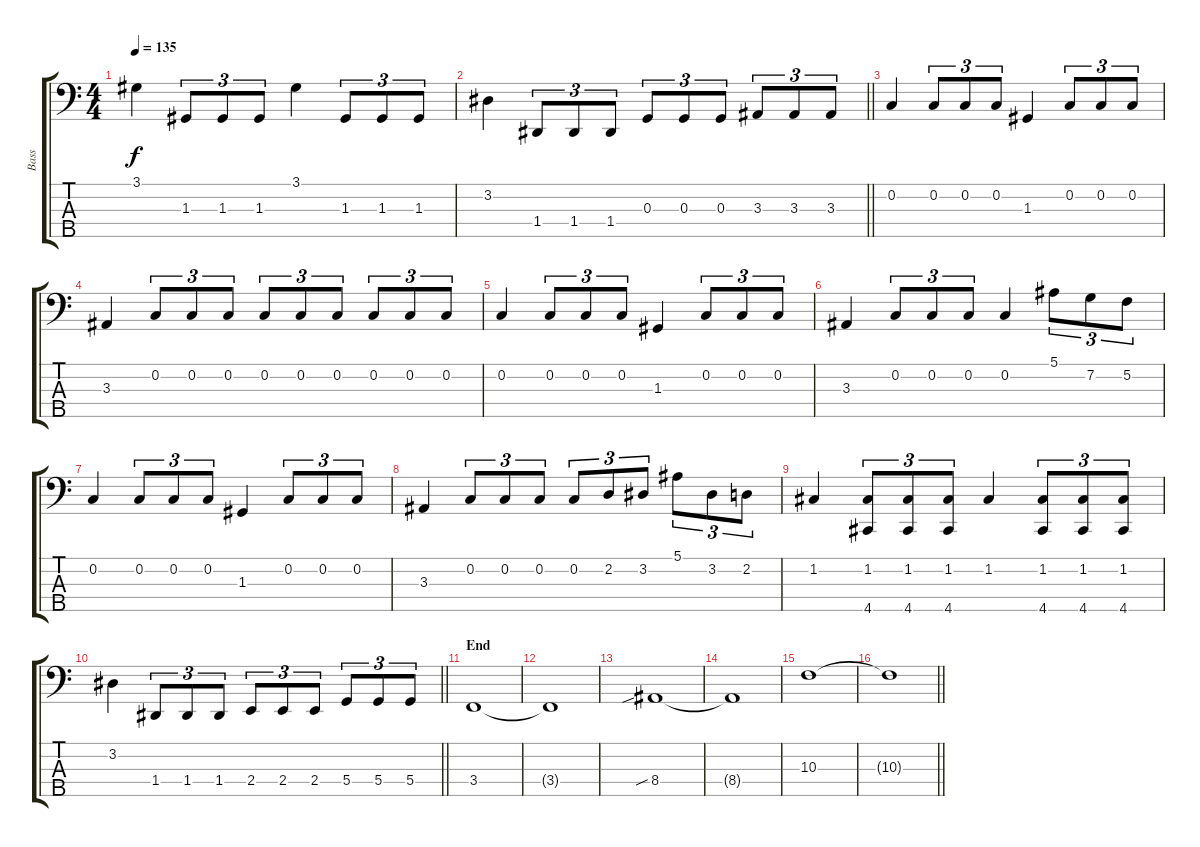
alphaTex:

\track ("Bass" "Bass") {instrument electricbasspick}
\staff {score tabs}
\tuning (F2 C2 G1 D1 A0) {hide}
\ts (4 4)
\tempo 135
\clef f4
\ks c
3.1.4{dy f} 1.3.8{tu (3 2)} 1.3.8{tu (3 2)} 1.3.8{tu (3 2)} 3.1.4 1.3.8{tu (3 2)} 1.3.8{tu (3 2)} 1.3.8{tu (3 2)} |
\barLineRight lightlight
3.2.4 1.4.8{tu (3 2)} 1.4.8{tu (3 2)} 1.4.8{tu (3 2)} 0.3.8{tu (3 2)} 0.3.8{tu (3 2)} 0.3.8{tu (3 2)} 3.3.8{tu (3 2)} 3.3.8{tu (3 2)} 3.3.8{tu (3 2)} |
0.2.4 0.2.8{tu (3 2)} 0.2.8{tu (3 2)} 0.2.8{tu (3 2)} 1.3.4 0.2.8{tu (3 2)} 0.2.8{tu (3 2)} 0.2.8{tu (3 2)} |
3.3.4 0.2.8{tu (3 2)} 0.2.8{tu (3 2)} 0.2.8{tu (3 2)} 0.2.8{tu (3 2)} 0.2.8{tu (3 2)} 0.2.8{tu (3 2)} 0.2.8{tu (3 2)} 0.2.8{tu (3 2)} 0.2.8{tu (3 2)} |
0.2.4 0.2.8{tu (3 2)} 0.2.8{tu (3 2)} 0.2.8{tu (3 2)} 1.3.4 0.2.8{tu (3 2)} 0.2.8{tu (3 2)} 0.2.8{tu (3 2)} |
3.3.4 0.2.8{tu (3 2)} 0.2.8{tu (3 2)} 0.2.8{tu (3 2)} 0.2.4 5.1.8{tu (3 2)} 7.2.8{tu (3 2)} 5.2.8{tu (3 2)} |
0.2.4 0.2.8{tu (3 2)} 0.2.8{tu (3 2)} 0.2.8{tu (3 2)} 1.3.4 0.2.8{tu (3 2)} 0.2.8{tu (3 2)} 0.2.8{tu (3 2)} |
3.3.4 0.2.8{tu (3 2)} 0.2.8{tu (3 2)} 0.2.8{tu (3 2)} 0.2.8{tu (3 2)} 2.2.8{tu (3 2)} 3.2.8{tu (3 2)} 5.1.8{tu (3 2)} 3.2.8{tu (3 2)} 2.2.8{tu (3 2)} |
1.2.4 (1.2 4.5).8{tu (3 2)} (1.2 4.5).8{tu (3 2)} (1.2 4.5).8{tu (3 2)} 1.2.4 (1.2 4.5).8{tu (3 2)} (1.2 4.5).8{tu (3 2)} (1.2 4.5).8{tu (3 2)} |
\barLineRight lightlight
3.2.4 1.4.8{tu (3 2)} 1.4.8{tu (3 2)} 1.4.8{tu (3 2)} 2.4.8{tu (3 2)} 2.4.8{tu (3 2)} 2.4.8{tu (3 2)} 5.4.8{tu (3 2)} 5.4.8{tu (3 2)} 5.4.8{tu (3 2)} |
\section ("" "End")
3.4.1 |
3.4{t}.1 |
8.4{sib}.1 |
8.4{t}.1 |
10.3.1 |
\barLineRight lightlight
10.3{t}.1
